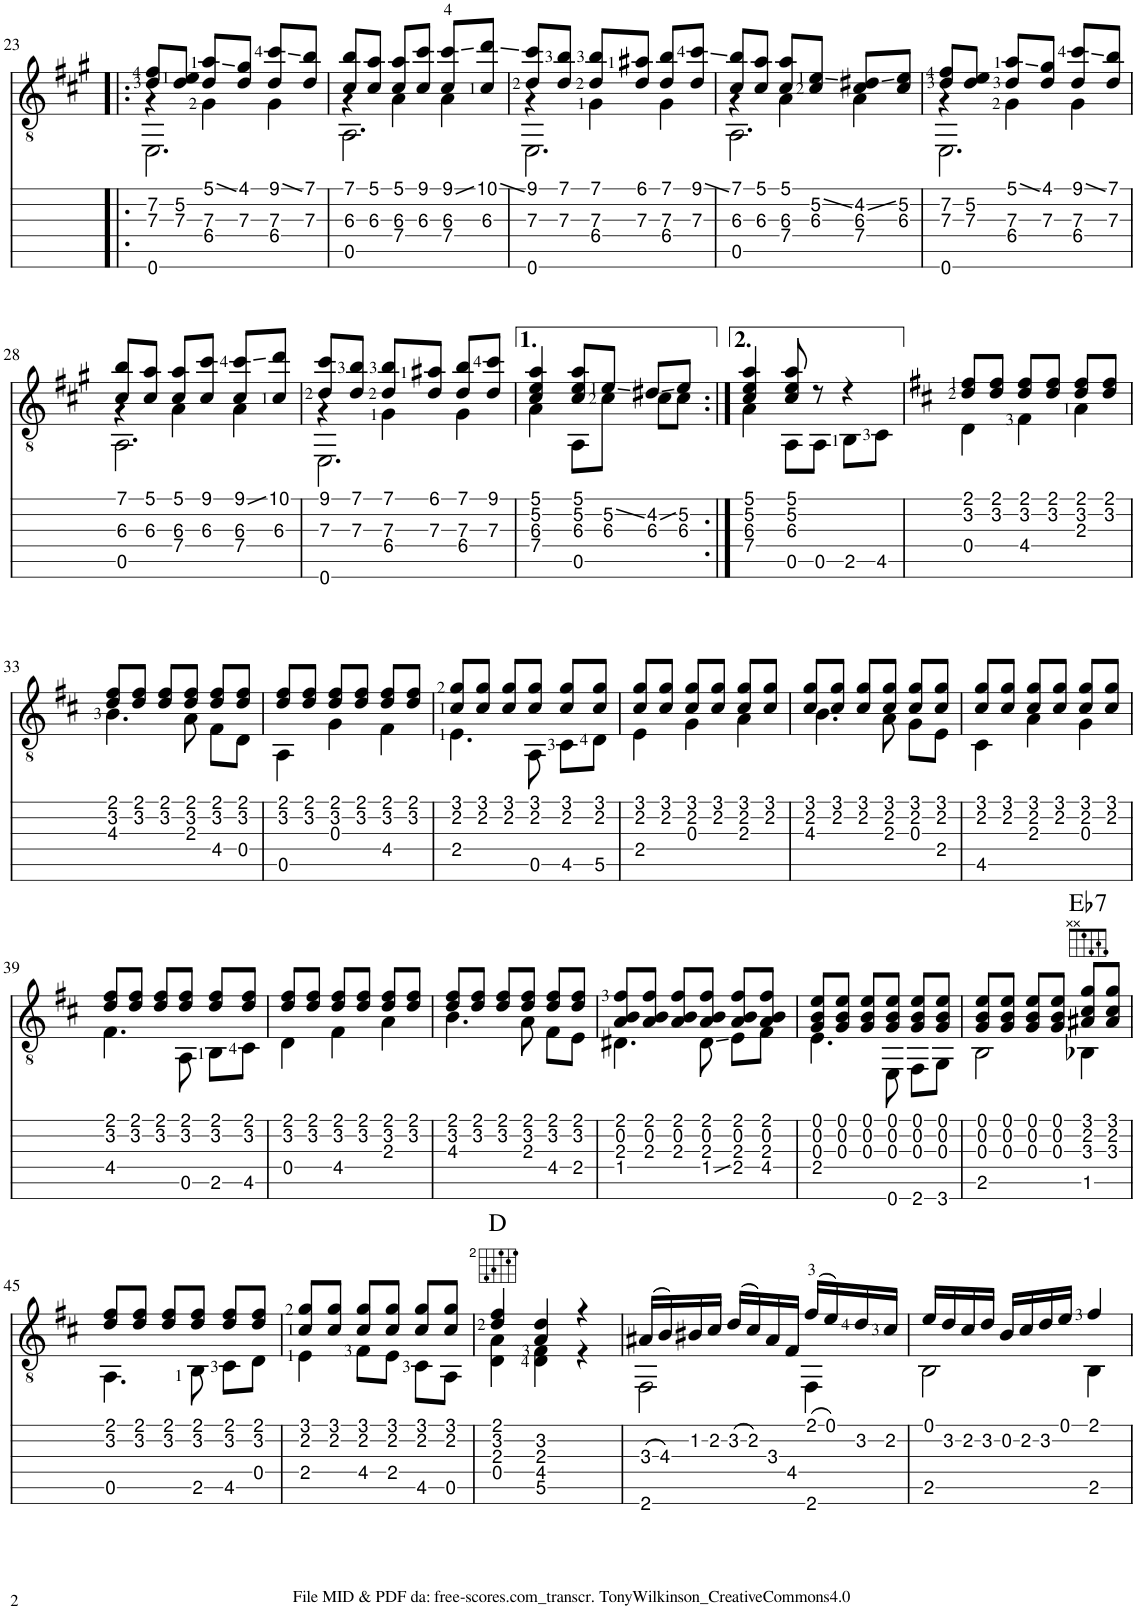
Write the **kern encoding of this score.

**kern	**kern	**harte
*part1	*part1	*part1
*staff2	*staff1	*
*I"Guitar	*	*
*I'Guit.	*	*
!!LO:PB:g=z
*	*clefGv2	*
*k[f#c#g#]	*k[f#c#g#]	*
*M3/4	*M3/4	*
=23!|:	=23!|:	=23!|:
*^	*^	*
*	*^	*	*^	*
8d\ 8f#\L	4r	2.EE	8d/ 8f#/L	4r	2.EE\	.
8d\ 8e\J	.	.	8d/ 8e/J	.	.	.
8d\ 8a\L	4G#	.	8d/ 8a/L	4G#\	.	.
8d\ 8g#\J	.	.	8d/ 8g#/J	.	.	.
8d\ 8cc#\L	4G#	.	8d/ 8cc#/L	4G#\	.	.
8d\ 8b\J	.	.	8d/ 8b/J	.	.	.
=24	=24	=24	=24	=24	=24	=24
8c#\ 8b\L	4r	2.AA	8c#/ 8b/L	4r	2.AA\	.
8c#\ 8a\J	.	.	8c#/ 8a/J	.	.	.
8c#\ 8a\L	4A	.	8c#/ 8a/L	4A\	.	.
8c#\ 8cc#\J	.	.	8c#/ 8cc#/J	.	.	.
8c#\ 8cc#\L	4A	.	8c#/ 8cc#/L	4A\	.	.
8c#\ 8dd\J	.	.	8c#/ 8dd/J	.	.	.
=25	=25	=25	=25	=25	=25	=25
8d\ 8cc#\L	4r	2.EE	8d/ 8cc#/L	4r	2.EE\	.
8d\ 8b\J	.	.	8d/ 8b/J	.	.	.
8d\ 8b\L	4G#	.	8d/ 8b/L	4G#\	.	.
8d\ 8a#\J	.	.	8d/ 8a#X/J	.	.	.
8d\ 8b\L	4G#	.	8d/ 8b/L	4G#\	.	.
8d\ 8cc#\J	.	.	8d/ 8cc#/J	.	.	.
=26	=26	=26	=26	=26	=26	=26
8c#\ 8b\L	4r	2.AA	8c#/ 8b/L	4r	2.AA\	.
8c#\ 8a\J	.	.	8c#/ 8a/J	.	.	.
8c#\ 8a\L	4A	.	8c#/ 8a/L	4A\	.	.
8c#\ 8e\J	.	.	8c#/ 8e/J	.	.	.
8c#\ 8d#\L	4A	.	8c#/ 8d#X/L	4A\	.	.
8c#\ 8e\J	.	.	8c#/ 8e/J	.	.	.
=27	=27	=27	=27	=27	=27	=27
8d\ 8f#\L	4r	2.EE	8d/ 8f#/L	4r	2.EE\	.
8d\ 8e\J	.	.	8d/ 8e/J	.	.	.
8d\ 8a\L	4G#	.	8d/ 8a/L	4G#\	.	.
8d\ 8g#\J	.	.	8d/ 8g#/J	.	.	.
8d\ 8cc#\L	4G#	.	8d/ 8cc#/L	4G#\	.	.
8d\ 8b\J	.	.	8d/ 8b/J	.	.	.
!!LO:LB:g=z	!!	!!
=28	=28	=28	=28	=28	=28	=28
8c#\ 8b\L	4r	2.AA	8c#/ 8b/L	4r	2.AA\	.
8c#\ 8a\J	.	.	8c#/ 8a/J	.	.	.
8c#\ 8a\L	4A	.	8c#/ 8a/L	4A\	.	.
8c#\ 8cc#\J	.	.	8c#/ 8cc#/J	.	.	.
8c#\ 8cc#\L	4A	.	8c#/ 8cc#/L	4A\	.	.
8c#\ 8dd\J	.	.	8c#/ 8dd/J	.	.	.
=29	=29	=29	=29	=29	=29	=29
8d\ 8cc#\L	4r	2.EE	8d/ 8cc#/L	4r	2.EE\	.
8d\ 8b\J	.	.	8d/ 8b/J	.	.	.
8d\ 8b\L	4G#	.	8d/ 8b/L	4G#\	.	.
8d\ 8a#X\J	.	.	8d/ 8a#X/J	.	.	.
8d\ 8b\L	4G#	.	8d/ 8b/L	4G#\	.	.
8d\ 8cc#\J	.	.	8d/ 8cc#/J	.	.	.
*	*v	*v	*	*	*	*
*	*	*	*v	*v	*
=30	=30	=30	=30	=30
4c# 4e 4a	4A	4c#/ 4e/ 4a/	4A\	.
8c#\ 8e\ 8a\L	8AAL	8c#/ 8e/ 8a/L	8AA\L	.
8eJ	8c#J	8e/J	8c#\J	.
8d#L	8c#L	8d#X/L	8c#\L	.
8eJ	8c#J	8e/J	8c#\J	.
=31:|!	=31:|!	=31:|!	=31:|!	=31:|!
4c# 4e 4a	4A	4c#/ 4e/ 4a/	4A\	.
8c# 8e 8a	8AAL	8c#/ 8e/ 8a/	8AA\L	.
8r	8AAJ	8r	8AA\J	.
4r	8BBL	4r	8BB\L	.
.	8C#J	.	8C#\J	.
=32	=32	=32	=32	=32
*k[f#c#]	*	*k[f#c#]	*	*
8d\ 8f#\L	4D	8d/ 8f#/L	4D\	.
8d\ 8f#\J	.	8d/ 8f#/J	.	.
8d\ 8f#\L	4F#	8d/ 8f#/L	4F#\	.
8d\ 8f#\J	.	8d/ 8f#/J	.	.
8d\ 8f#\L	4A	8d/ 8f#/L	4A\	.
8d\ 8f#\J	.	8d/ 8f#/J	.	.
!!LO:LB:g=z	!!
=33	=33	=33	=33	=33
8d\ 8f#\L	4.B	8d/ 8f#/L	4.B\	.
8d\ 8f#\J	.	8d/ 8f#/J	.	.
8d\ 8f#\L	.	8d/ 8f#/L	.	.
8d\ 8f#\J	8A	8d/ 8f#/J	8A\	.
8d\ 8f#\L	8F#L	8d/ 8f#/L	8F#\L	.
8d\ 8f#\J	8DJ	8d/ 8f#/J	8D\J	.
=34	=34	=34	=34	=34
8d\ 8f#\L	4AA	8d/ 8f#/L	4AA\	.
8d\ 8f#\J	.	8d/ 8f#/J	.	.
8d\ 8f#\L	4G	8d/ 8f#/L	4G\	.
8d\ 8f#\J	.	8d/ 8f#/J	.	.
8d\ 8f#\L	4F#	8d/ 8f#/L	4F#\	.
8d\ 8f#\J	.	8d/ 8f#/J	.	.
=35	=35	=35	=35	=35
8c#\ 8g\L	4.E	8c#/ 8g/L	4.E\	.
8c#\ 8g\J	.	8c#/ 8g/J	.	.
8c#\ 8g\L	.	8c#/ 8g/L	.	.
8c#\ 8g\J	8AA	8c#/ 8g/J	8AA\	.
8c#\ 8g\L	8C#L	8c#/ 8g/L	8C#\L	.
8c#\ 8g\J	8DJ	8c#/ 8g/J	8D\J	.
=36	=36	=36	=36	=36
8c#\ 8g\L	4E	8c#/ 8g/L	4E\	.
8c#\ 8g\J	.	8c#/ 8g/J	.	.
8c#\ 8g\L	4G	8c#/ 8g/L	4G\	.
8c#\ 8g\J	.	8c#/ 8g/J	.	.
8c#\ 8g\L	4A	8c#/ 8g/L	4A\	.
8c#\ 8g\J	.	8c#/ 8g/J	.	.
=37	=37	=37	=37	=37
8c#\ 8g\L	4.B	8c#/ 8g/L	4.B\	.
8c#\ 8g\J	.	8c#/ 8g/J	.	.
8c#\ 8g\L	.	8c#/ 8g/L	.	.
8c#\ 8g\J	8A	8c#/ 8g/J	8A\	.
8c#\ 8g\L	8GL	8c#/ 8g/L	8G\L	.
8c#\ 8g\J	8EJ	8c#/ 8g/J	8E\J	.
=38	=38	=38	=38	=38
8c#\ 8g\L	4C#	8c#/ 8g/L	4C#\	.
8c#\ 8g\J	.	8c#/ 8g/J	.	.
8c#\ 8g\L	4A	8c#/ 8g/L	4A\	.
8c#\ 8g\J	.	8c#/ 8g/J	.	.
8c#\ 8g\L	4G	8c#/ 8g/L	4G\	.
8c#\ 8g\J	.	8c#/ 8g/J	.	.
!!LO:LB:g=z	!!
=39	=39	=39	=39	=39
8d\ 8f#\L	4.F#	8d/ 8f#/L	4.F#\	.
8d\ 8f#\J	.	8d/ 8f#/J	.	.
8d\ 8f#\L	.	8d/ 8f#/L	.	.
8d\ 8f#\J	8AA	8d/ 8f#/J	8AA\	.
8d\ 8f#\L	8BBL	8d/ 8f#/L	8BB\L	.
8d\ 8f#\J	8C#J	8d/ 8f#/J	8C#\J	.
=40	=40	=40	=40	=40
8d\ 8f#\L	4D	8d/ 8f#/L	4D\	.
8d\ 8f#\J	.	8d/ 8f#/J	.	.
8d\ 8f#\L	4F#	8d/ 8f#/L	4F#\	.
8d\ 8f#\J	.	8d/ 8f#/J	.	.
8d\ 8f#\L	4A	8d/ 8f#/L	4A\	.
8d\ 8f#\J	.	8d/ 8f#/J	.	.
=41	=41	=41	=41	=41
8d\ 8f#\L	4.B	8d/ 8f#/L	4.B\	.
8d\ 8f#\J	.	8d/ 8f#/J	.	.
8d\ 8f#\L	.	8d/ 8f#/L	.	.
8d\ 8f#\J	8A	8d/ 8f#/J	8A\	.
8d\ 8f#\L	8F#L	8d/ 8f#/L	8F#\L	.
8d\ 8f#\J	8EJ	8d/ 8f#/J	8E\J	.
=42	=42	=42	=42	=42
8A\ 8B\ 8f#\L	4.D#	8A/ 8B/ 8f#/L	4.D#X\	.
8A\ 8B\ 8f#\J	.	8A/ 8B/ 8f#/J	.	.
8A\ 8B\ 8f#\L	.	8A/ 8B/ 8f#/L	.	.
8A\ 8B\ 8f#\J	8D#	8A/ 8B/ 8f#/J	8D#\	.
8A\ 8B\ 8f#\L	8EL	8A/ 8B/ 8f#/L	8E\L	.
8A\ 8B\ 8f#\J	8F#J	8A/ 8B/ 8f#/J	8F#\J	.
=43	=43	=43	=43	=43
8G\ 8B\ 8e\L	4.E	8G/ 8B/ 8e/L	4.E\	.
8G\ 8B\ 8e\J	.	8G/ 8B/ 8e/J	.	.
8G\ 8B\ 8e\L	.	8G/ 8B/ 8e/L	.	.
8G\ 8B\ 8e\J	8EE	8G/ 8B/ 8e/J	8EE\	.
8G\ 8B\ 8e\L	8FF#L	8G/ 8B/ 8e/L	8FF#\L	.
8G\ 8B\ 8e\J	8GGJ	8G/ 8B/ 8e/J	8GG\J	.
=44	=44	=44	=44	=44
8G\ 8B\ 8e\L	2BB	8G/ 8B/ 8e/L	2BB\	.
8G\ 8B\ 8e\J	.	8G/ 8B/ 8e/J	.	.
8G\ 8B\ 8e\L	.	8G/ 8B/ 8e/L	.	.
8G\ 8B\ 8e\J	.	8G/ 8B/ 8e/J	.	.
!	!	!	!	!LO:H:kt=7
8A#\ 8c#\ 8g\L	4BB-	8A#X/ 8c#/ 8g/L	4BB-X\	Eb:7
8A#\ 8c#\ 8g\J	.	8A#/ 8c#/ 8g/J	.	.
!!LO:LB:g=z	!!
=45	=45	=45	=45	=45
8d\ 8f#\L	4.AA	8d/ 8f#/L	4.AA\	.
8d\ 8f#\J	.	8d/ 8f#/J	.	.
8d\ 8f#\L	.	8d/ 8f#/L	.	.
8d\ 8f#\J	8BB	8d/ 8f#/J	8BB\	.
8d\ 8f#\L	8C#L	8d/ 8f#/L	8C#\L	.
8d\ 8f#\J	8DJ	8d/ 8f#/J	8D\J	.
=46	=46	=46	=46	=46
8c#\ 8g\L	4E	8c#/ 8g/L	4E\	.
8c#\ 8g\J	.	8c#/ 8g/J	.	.
8c#\ 8g\L	8F#L	8c#/ 8g/L	8F#\L	.
8c#\ 8g\J	8EJ	8c#/ 8g/J	8E\J	.
8c#\ 8g\L	8C#L	8c#/ 8g/L	8C#\L	.
8c#\ 8g\J	8AAJ	8c#/ 8g/J	8AA\J	.
=47	=47	=47	=47	=47
4d 4f#	4D 4A	4d/ 4f#/	4D\ 4A\	D:maj
4A 4d	4D 4F#	4A/ 4d/	4D\ 4F#\	.
4r	4r	4r	4r	.
=48	=48	=48	=48	=48
16A#LL	2FF#	(16A#X/LL	2FF#\	.
16BJ	.	16B/)	.	.
16B#L	.	16B#X/	.	.
16c#JJ	.	16c#/JJ	.	.
16dLL	.	(16d/LL	.	.
16c#J	.	16c#/)	.	.
16A#L	.	16A#/	.	.
16F#JJ	.	16F#/JJ	.	.
16f#LL	4FF#	(16f#/LL	4FF#\	.
16eJ	.	16e/)	.	.
16dL	.	16d/	.	.
16c#JJ	.	16c#/JJ	.	.
=49	=49	=49	=49	=49
16eLL	2BB	16e/LL	2BB\	.
16dJ	.	16d/	.	.
16c#L	.	16c#/	.	.
16dJJ	.	16d/JJ	.	.
16BLL	.	16B/LL	.	.
16c#J	.	16c#/	.	.
16dL	.	16d/	.	.
16eJJ	.	16e/JJ	.	.
4f#	4BB	4f#/	4BB\	.
*v	*v	*	*	*
*	*v	*v	*
=	=	=
*-	*-	*-
